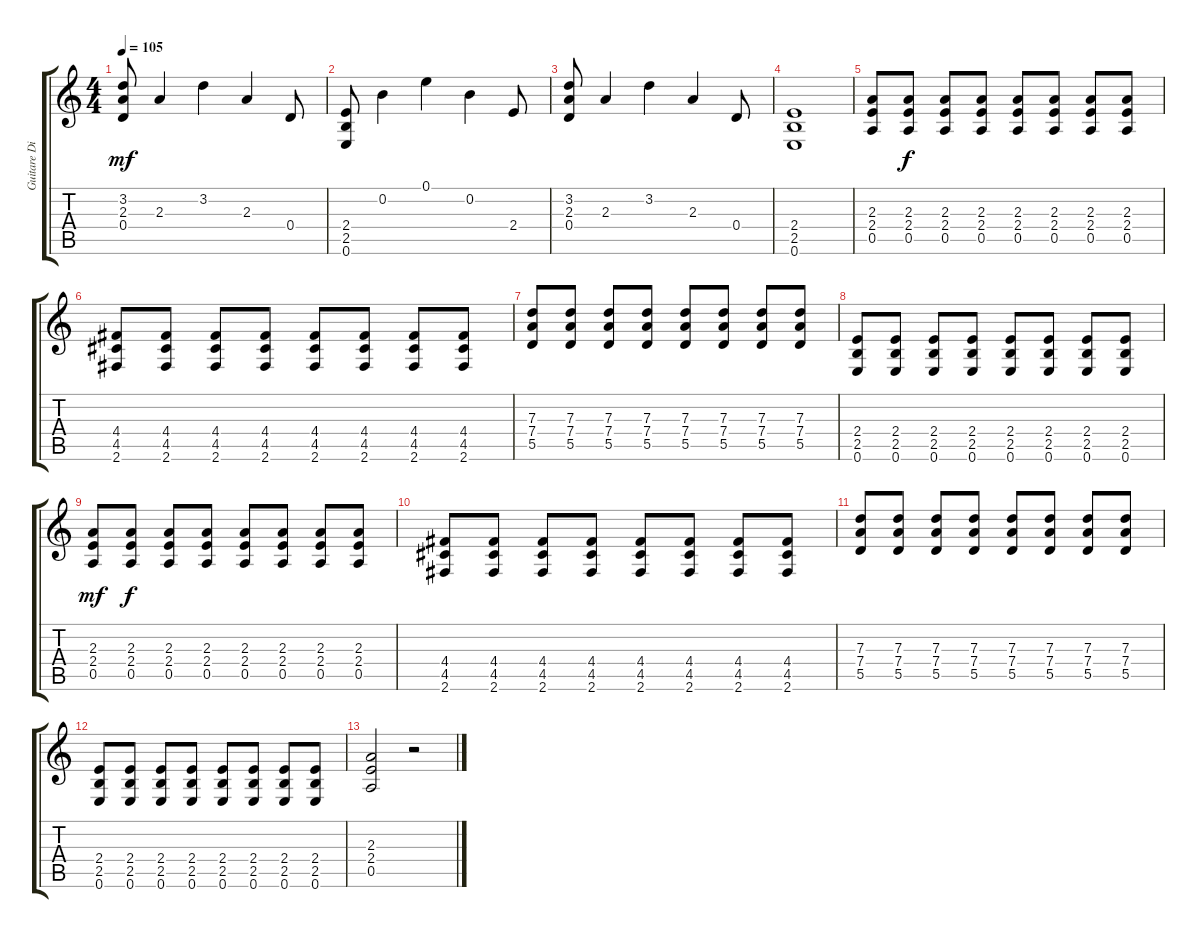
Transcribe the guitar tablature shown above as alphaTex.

\track ("Guitare Disto 2" "Guitare Di") {instrument overdrivenguitar}
\staff {score tabs}
\tuning (E4 B3 G3 D3 A2 E2) {hide}
\ts (4 4)
\tempo 105
\clef g2
\ks c
(3.2 2.3 0.4).8{dy mf} 2.3.4 3.2.4 2.3.4 0.4.8 |
(2.4 2.5 0.6).8 0.2.4 0.1.4 0.2.4 2.4.8 |
(3.2 2.3 0.4).8 2.3.4 3.2.4 2.3.4 0.4.8 |
(2.4 2.5 0.6).1 |
(2.3 2.4 0.5).8{volume 16} (2.3 2.4 0.5).8{dy f} (2.3 2.4 0.5).8 (2.3 2.4 0.5).8 (2.3 2.4 0.5).8 (2.3 2.4 0.5).8 (2.3 2.4 0.5).8 (2.3 2.4 0.5).8 |
(4.4 4.5 2.6).8 (4.4 4.5 2.6).8 (4.4 4.5 2.6).8 (4.4 4.5 2.6).8 (4.4 4.5 2.6).8 (4.4 4.5 2.6).8 (4.4 4.5 2.6).8 (4.4 4.5 2.6).8 |
(7.3 7.4 5.5).8 (7.3 7.4 5.5).8 (7.3 7.4 5.5).8 (7.3 7.4 5.5).8 (7.3 7.4 5.5).8 (7.3 7.4 5.5).8 (7.3 7.4 5.5).8 (7.3 7.4 5.5).8 |
(2.4 2.5 0.6).8 (2.4 2.5 0.6).8 (2.4 2.5 0.6).8 (2.4 2.5 0.6).8 (2.4 2.5 0.6).8 (2.4 2.5 0.6).8 (2.4 2.5 0.6).8 (2.4 2.5 0.6).8 |
(2.3 2.4 0.5).8{dy mf volume 16} (2.3 2.4 0.5).8{dy f} (2.3 2.4 0.5).8 (2.3 2.4 0.5).8 (2.3 2.4 0.5).8 (2.3 2.4 0.5).8 (2.3 2.4 0.5).8 (2.3 2.4 0.5).8 |
(4.4 4.5 2.6).8 (4.4 4.5 2.6).8 (4.4 4.5 2.6).8 (4.4 4.5 2.6).8 (4.4 4.5 2.6).8 (4.4 4.5 2.6).8 (4.4 4.5 2.6).8 (4.4 4.5 2.6).8 |
(7.3 7.4 5.5).8 (7.3 7.4 5.5).8 (7.3 7.4 5.5).8 (7.3 7.4 5.5).8 (7.3 7.4 5.5).8 (7.3 7.4 5.5).8 (7.3 7.4 5.5).8 (7.3 7.4 5.5).8 |
(2.4 2.5 0.6).8 (2.4 2.5 0.6).8 (2.4 2.5 0.6).8 (2.4 2.5 0.6).8 (2.4 2.5 0.6).8 (2.4 2.5 0.6).8 (2.4 2.5 0.6).8 (2.4 2.5 0.6).8 |
(2.3 2.4 0.5).2 r.2
